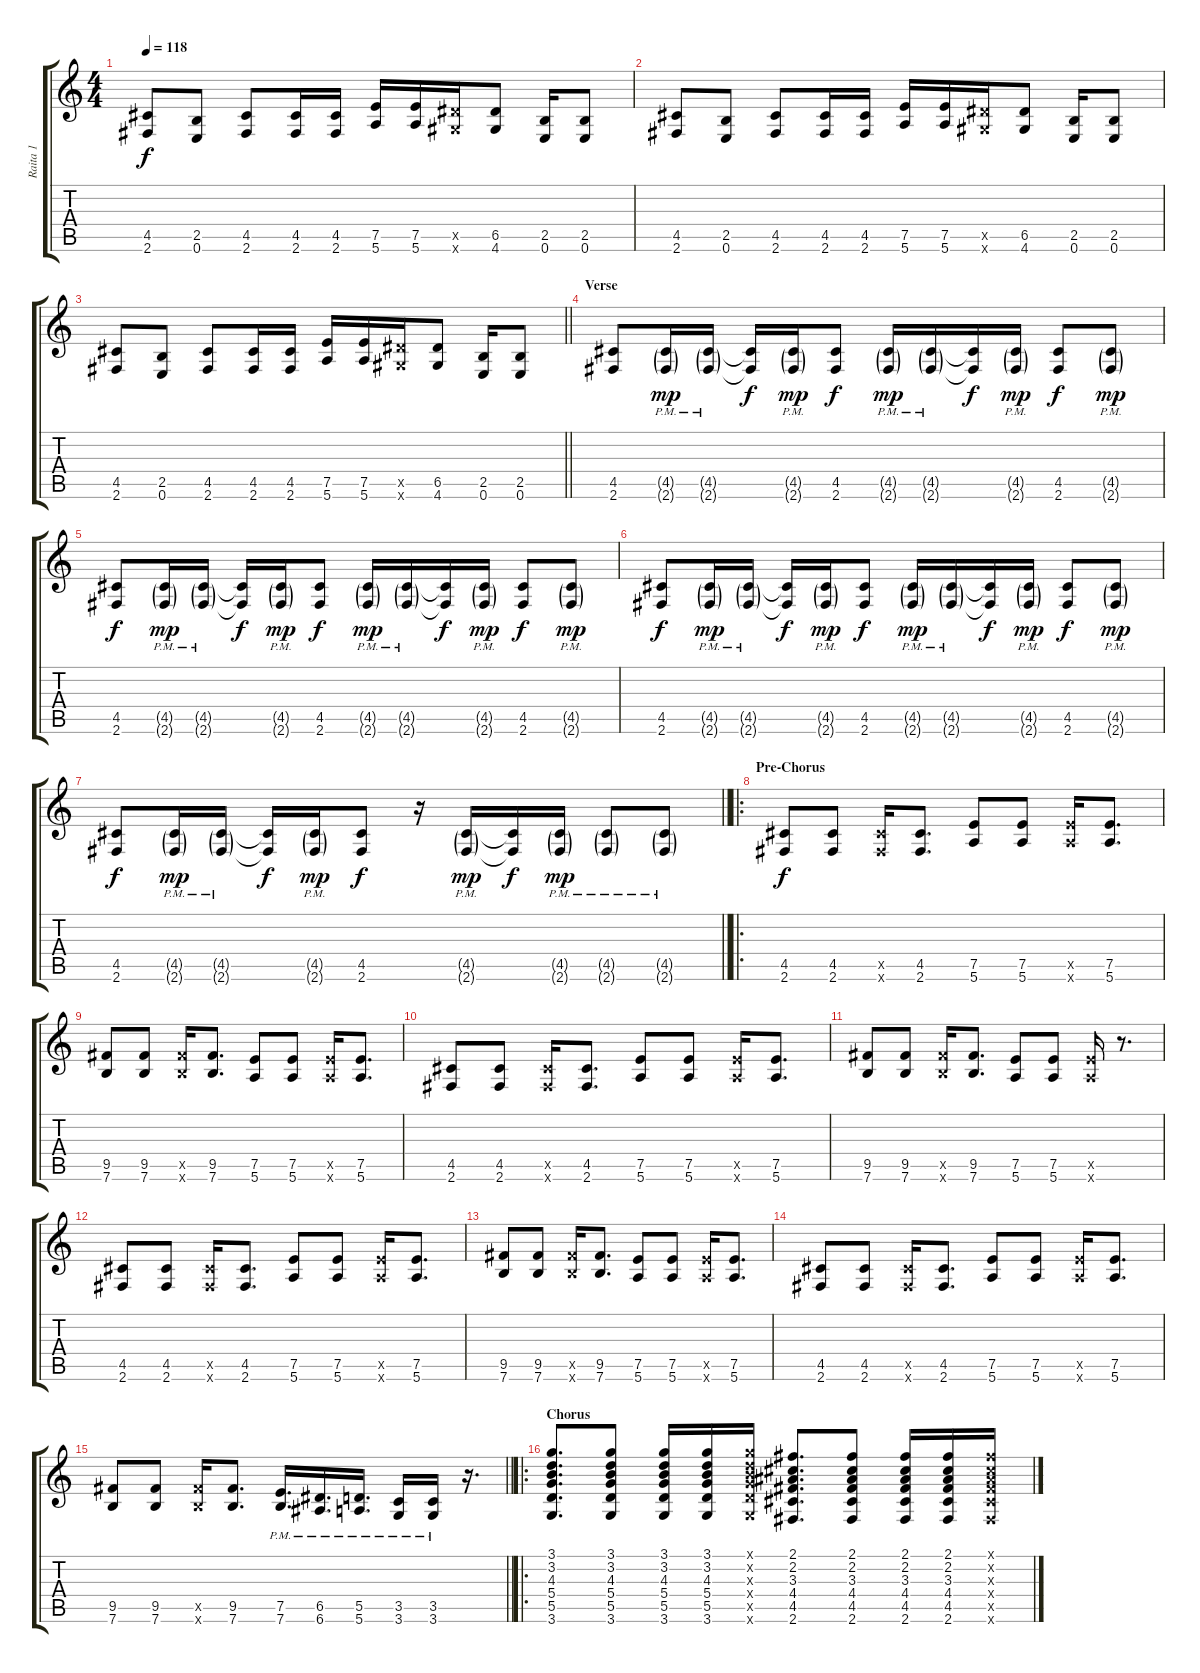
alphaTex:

\track ("Raita 1" "Raita 1") {instrument overdrivenguitar}
\staff {score tabs}
\tuning (E4 B3 G3 D3 A2 E2) {hide}
\ts (4 4)
\tempo 118
\clef g2
\ks c
(4.5 2.6).8{dy f} (2.5 0.6).8 (4.5 2.6).8 (4.5 2.6).16 (4.5 2.6).16 (7.5 5.6).16 (7.5 5.6).16 (6.5{x} 4.6{x}).16 (6.5 4.6).8 (2.5 0.6).16 (2.5 0.6).8 |
(4.5 2.6).8 (2.5 0.6).8 (4.5 2.6).8 (4.5 2.6).16 (4.5 2.6).16 (7.5 5.6).16 (7.5 5.6).16 (6.5{x} 4.6{x}).16 (6.5 4.6).8 (2.5 0.6).16 (2.5 0.6).8 |
\barLineRight lightlight
(4.5 2.6).8 (2.5 0.6).8 (4.5 2.6).8 (4.5 2.6).16 (4.5 2.6).16 (7.5 5.6).16 (7.5 5.6).16 (6.5{x} 4.6{x}).16 (6.5 4.6).8 (2.5 0.6).16 (2.5 0.6).8 |
\section ("" "Verse")
(4.5 2.6).8 (4.5{g} 2.6{g pm}).16{dy mp} (4.5{g} 2.6{g pm}).16 (4.5{t} 2.6{t}).16{dy f} (4.5{g} 2.6{g pm}).16{dy mp} (4.5 2.6).8{dy f} (4.5{g} 2.6{g pm}).16{dy mp} (4.5{g} 2.6{g pm}).16 (4.5{t} 2.6{t}).16{dy f} (4.5{g} 2.6{g pm}).16{dy mp} (4.5 2.6).8{dy f} (4.5{g pm} 2.6{g pm}).8{dy mp} |
(4.5 2.6).8{dy f} (4.5{g} 2.6{g pm}).16{dy mp} (4.5{g} 2.6{g pm}).16 (4.5{t} 2.6{t}).16{dy f} (4.5{g} 2.6{g pm}).16{dy mp} (4.5 2.6).8{dy f} (4.5{g} 2.6{g pm}).16{dy mp} (4.5{g} 2.6{g pm}).16 (4.5{t} 2.6{t}).16{dy f} (4.5{g} 2.6{g pm}).16{dy mp} (4.5 2.6).8{dy f} (4.5{g pm} 2.6{g pm}).8{dy mp} |
(4.5 2.6).8{dy f} (4.5{g} 2.6{g pm}).16{dy mp} (4.5{g} 2.6{g pm}).16 (4.5{t} 2.6{t}).16{dy f} (4.5{g} 2.6{g pm}).16{dy mp} (4.5 2.6).8{dy f} (4.5{g} 2.6{g pm}).16{dy mp} (4.5{g} 2.6{g pm}).16 (4.5{t} 2.6{t}).16{dy f} (4.5{g} 2.6{g pm}).16{dy mp} (4.5 2.6).8{dy f} (4.5{g pm} 2.6{g pm}).8{dy mp} |
\barLineRight lightlight
(4.5 2.6).8{dy f} (4.5{g} 2.6{g pm}).16{dy mp} (4.5{g} 2.6{g pm}).16 (4.5{t} 2.6{t}).16{dy f} (4.5{g} 2.6{g pm}).16{dy mp} (4.5 2.6).8{dy f} r.16 (4.5{g} 2.6{g pm}).16{dy mp} (4.5{t} 2.6{t}).16{dy f} (4.5{g} 2.6{g pm}).16{dy mp} (4.5{g pm} 2.6{g pm}).8 (4.5{g pm} 2.6{g pm}).8 |
\ro
\section ("" "Pre-Chorus")
(4.5 2.6).8{dy f} (4.5 2.6).8 (4.5{x} 2.6{x}).16 (4.5 2.6).8{d} (7.5 5.6).8 (7.5 5.6).8 (7.5{x} 5.6{x}).16 (7.5 5.6).8{d} |
(9.5 7.6).8 (9.5 7.6).8 (9.5{x} 7.6{x}).16 (9.5 7.6).8{d} (7.5 5.6).8 (7.5 5.6).8 (7.5{x} 5.6{x}).16 (7.5 5.6).8{d} |
(4.5 2.6).8 (4.5 2.6).8 (4.5{x} 2.6{x}).16 (4.5 2.6).8{d} (7.5 5.6).8 (7.5 5.6).8 (7.5{x} 5.6{x}).16 (7.5 5.6).8{d} |
(9.5 7.6).8 (9.5 7.6).8 (9.5{x} 7.6{x}).16 (9.5 7.6).8{d} (7.5 5.6).8 (7.5 5.6).8 (7.5{x} 5.6{x}).16 r.8{d} |
(4.5 2.6).8 (4.5 2.6).8 (4.5{x} 2.6{x}).16 (4.5 2.6).8{d} (7.5 5.6).8 (7.5 5.6).8 (7.5{x} 5.6{x}).16 (7.5 5.6).8{d} |
(9.5 7.6).8 (9.5 7.6).8 (9.5{x} 7.6{x}).16 (9.5 7.6).8{d} (7.5 5.6).8 (7.5 5.6).8 (7.5{x} 5.6{x}).16 (7.5 5.6).8{d} |
(4.5 2.6).8 (4.5 2.6).8 (4.5{x} 2.6{x}).16 (4.5 2.6).8{d} (7.5 5.6).8 (7.5 5.6).8 (7.5{x} 5.6{x}).16 (7.5 5.6).8{d} |
\barLineRight lightlight
(9.5 7.6).8 (9.5 7.6).8 (9.5{x} 7.6{x}).16 (9.5 7.6).8{d} (7.5{pm} 7.6{pm}).16{d} (6.5{pm} 6.6{pm}).16{d} (5.5{pm} 5.6{pm}).16{d} (3.5{pm} 3.6{pm}).16 (3.5{pm} 3.6{pm}).16 r.16{d} |
\ro
\section ("" "Chorus")
(3.1 3.2 4.3 5.4 5.5 3.6).8{d} (3.1 3.2 4.3 5.4 5.5 3.6).8 (3.1 3.2 4.3 5.4 5.5 3.6).16 (3.1 3.2 4.3 5.4 5.5 3.6).16 (3.1{x} 3.2{x} 4.3{x} 5.4{x} 5.5{x} 3.6{x}).16 (2.1 2.2 3.3 4.4 4.5 2.6).8{d} (2.1 2.2 3.3 4.4 4.5 2.6).8 (2.1 2.2 3.3 4.4 4.5 2.6).16 (2.1 2.2 3.3 4.4 4.5 2.6).16 (2.1{x} 2.2{x} 3.3{x} 4.4{x} 4.5{x} 2.6{x}).16
